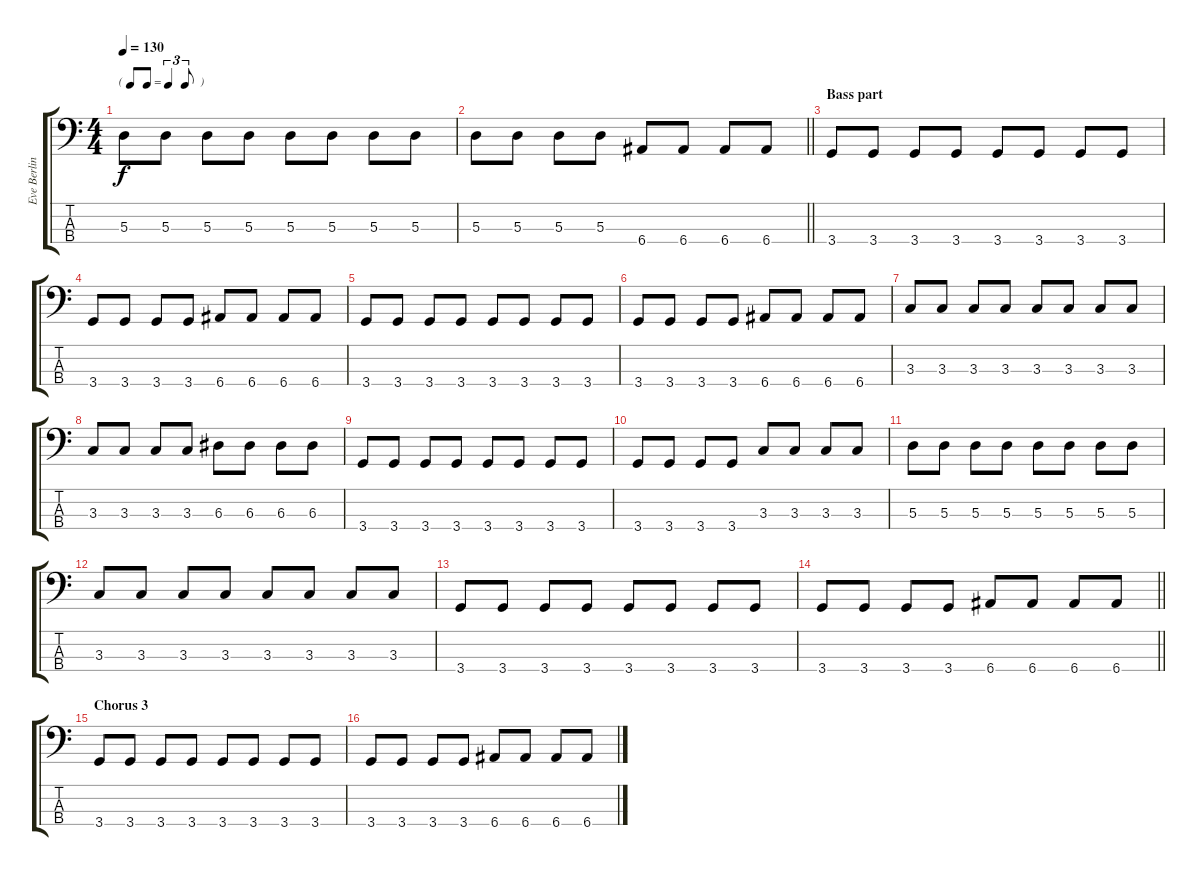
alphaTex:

\track ("Eve Berlin" "Eve Berlin") {instrument electricbasspick}
\staff {score tabs}
\tuning (G2 D2 A1 E1) {hide}
\ts (4 4)
\tf triplet8th
\tempo 130
\clef f4
\ks c
5.3.8{dy f} 5.3.8 5.3.8 5.3.8 5.3.8 5.3.8 5.3.8 5.3.8 |
\barLineRight lightlight
5.3.8 5.3.8 5.3.8 5.3.8 6.4.8 6.4.8 6.4.8 6.4.8 |
\section ("" "Bass part")
3.4.8{instrument synthbass2} 3.4.8 3.4.8 3.4.8 3.4.8 3.4.8 3.4.8 3.4.8 |
3.4.8 3.4.8 3.4.8 3.4.8 6.4.8 6.4.8 6.4.8 6.4.8 |
3.4.8 3.4.8 3.4.8 3.4.8 3.4.8 3.4.8 3.4.8 3.4.8 |
3.4.8 3.4.8 3.4.8 3.4.8 6.4.8 6.4.8 6.4.8 6.4.8 |
3.3.8 3.3.8 3.3.8 3.3.8 3.3.8 3.3.8 3.3.8 3.3.8 |
3.3.8 3.3.8 3.3.8 3.3.8 6.3.8 6.3.8 6.3.8 6.3.8 |
3.4.8 3.4.8 3.4.8 3.4.8 3.4.8 3.4.8 3.4.8 3.4.8 |
3.4.8 3.4.8 3.4.8 3.4.8 3.3.8 3.3.8 3.3.8 3.3.8 |
5.3.8 5.3.8 5.3.8 5.3.8 5.3.8 5.3.8 5.3.8 5.3.8 |
3.3.8 3.3.8 3.3.8 3.3.8 3.3.8 3.3.8 3.3.8 3.3.8 |
3.4.8 3.4.8 3.4.8 3.4.8 3.4.8 3.4.8 3.4.8 3.4.8 |
\barLineRight lightlight
3.4.8 3.4.8 3.4.8 3.4.8 6.4.8 6.4.8 6.4.8 6.4.8 |
\section ("" "Chorus 3")
3.4.8 3.4.8 3.4.8 3.4.8 3.4.8 3.4.8 3.4.8 3.4.8 |
3.4.8 3.4.8 3.4.8 3.4.8 6.4.8 6.4.8 6.4.8 6.4.8
